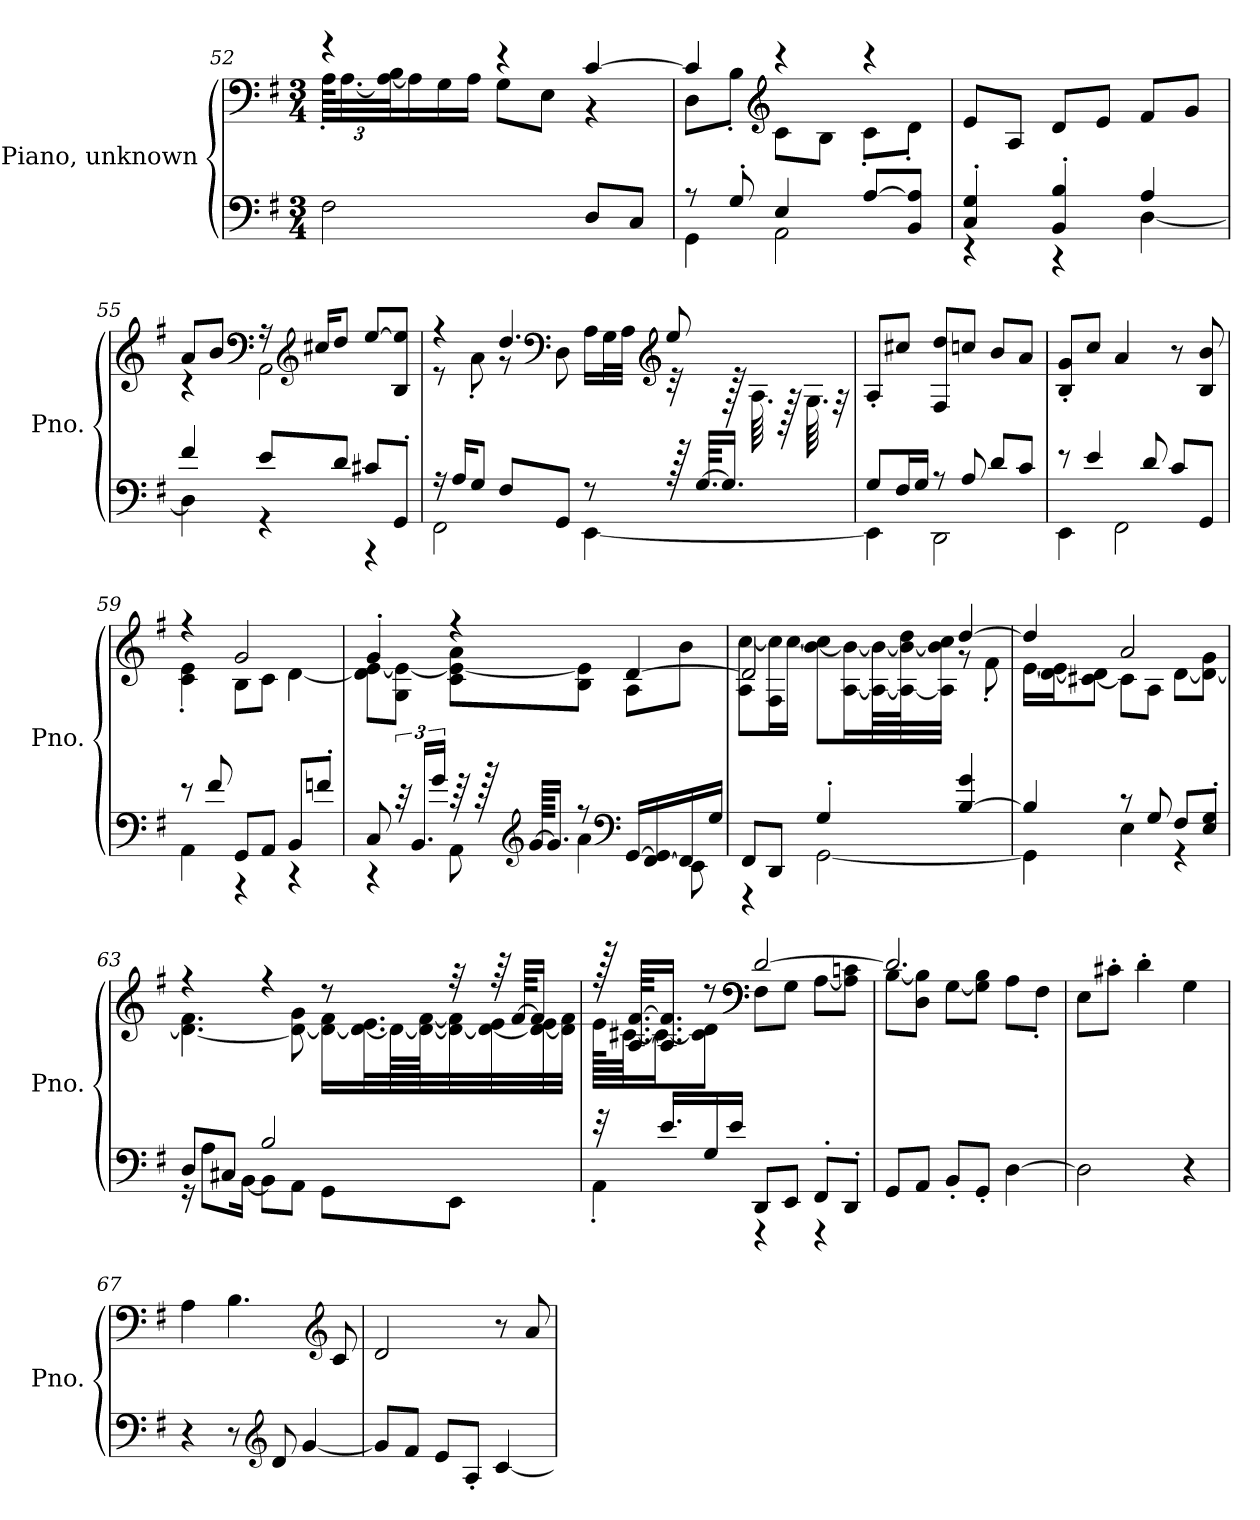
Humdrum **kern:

**kern	**kern
*part1	*part1
*staff2	*staff1
*I"Piano, unknown	*
*I'Pno.	*
*clefF4	*clefF4
*k[f#]	*k[f#]
*M3/4	*M3/4
=52	=52
*	*^
*	*	*Xbrackettup
2F#\	4r	96A'\KLLL
.	.	[48.A\
.	.	48A\_ 48B\J
.	.	16A\]
.	.	16G\
.	.	16A\JJ
.	4r	8G\L
.	.	8E\J
8D/L	[4c/	4r
8C/J	.	.
=53	=53	=53
*^	*	*
8r	4GG\	4c/]	8D\L
8G'/	.	.	8B'\J
*	*	*clefG2	*
4E/	2AA\	4r	8c\L
.	.	.	8B\J
[8A/L	.	4r	8c'\L
8BB/ 8A/]J	.	.	8d'\J
*	*	*v	*v
!!LO:LB:g=z
=54	=54	=54
4C/' 4G/'	4r	8e/L
.	.	8A/J
4BB/' 4B/'	4r	8d/L
.	.	8e/J
4A/	[4D\	8f#/L
.	.	8g/J
=55	=55	=55
*	*	*^
4f#/	4D\]	8a/L	4r
.	.	8b/J	.
*	*	*clefF4	*
8e/L	4r	16r	2AA\
*	*	*clefG2	*
.	.	16cc#X/KL	.
8d/J	.	8dd/J	.
8c#X/L	4r	[8ee/L	.
8GG'/J	.	8B/ 8ee/]J	.
=56	=56	=56	=56
16r	2FF#\	4r	8r
16A/KL	.	.	.
8G/J	.	.	8a'\
8F#/L	.	4.dd/	8r
*	*	*clefF4	*
8GG/J	.	.	8D\
8r	[4EE\	.	16A\LL
.	.	.	32G\L
.	.	.	32A\JJJ
*	*	*clefG2	*
128r	.	8ee/	32r
[64.G/KKLL	.	.	.
16.G/JJ]	.	.	128r
.	.	.	64.A\
.	.	.	128r
.	.	.	64.G\
.	.	.	32r
*	*	*v	*v
!!LO:LB:g=z
=57	=57	=57
8G/L	4EE\]	8A'/L
16F#/L	.	8cc#X/J
16G/JJ	.	.
8r	2DD\	8F#/ 8dd/L
8A/	.	8ccn/J
8d/L	.	8b/L
8c/J	.	8a/J
=58	=58	=58
8r	4EE\	8B/' 8g/'L
4e/	.	8cc/J
.	2FF#\	4a/
8d/	.	.
8c/L	.	8r
8GG/J	.	8B/ 8b/
=59	=59	=59
*	*	*^
8r	4AA\	4r	4c\' 4e\'
8f#/	.	.	.
8GG/L	4r	2g/	8B\L
8AA/J	.	.	8c\J
8BB/L	4r	.	[4d\
8fn'/J	.	.	.
!!LO:LB:g=z	!!
=60	=60	=60	=60
8C/	4r	4g'/	8d\] [8e\L
48r	.	.	8G\ 8e\_J
24.BB/LL	.	.	.
24g/JJ	.	.	.
64r	8AA\	4r	8c\ 8e\_ 8a\L
128r	.	.	.
*clefG2	*	*	*
[128g/KKKLL	.	.	.
16.g/JJ]	.	.	.
8r	4a\	.	8B\ 8e\]J
*clefF4	*	*	*
[16GG/LL	.	[4d/	8A\L
[16FF#/ 16GG/]	.	.	.
16FF#/]	8EE\	.	8b\J
16G/JJ	.	.	.
=61	=61	=61	=61
8FF#/L	4r	2d/]	8A\ [8cc\L
8DD/J	.	.	16F#\ 16cc\]L
.	.	.	[16cc\JJ
4G'/	[2GG\	.	[8b\ 8cc\]L
.	.	.	[16A\ 16b\_L
.	.	.	64A\_ 64b\_LL
.	.	.	64A\_ 64b\_ 64dd\J
.	.	.	32A\] 32b\] 32cc\JJJ
[4B/ 4g/	.	[4dd/	8r
.	.	.	8f#'\
!!LO:LB:g=z	!!
=62	=62	=62	=62
4B/]	4GG\]	4dd/]	[16e\LL
.	.	.	[16d\ 16e\]J
.	.	.	[8c#X\ 8d\]J
8r	4E\	2a/	8c#\L]
8G/	.	.	8A\J
8F#/L	4r	.	[8d\L
8E/' 8G/'J	.	.	8d\_ 8g\J
=63	=63	=63	=63
8D/L	16r	4r	4.d\_ 4.f#\
.	8A\L	.	.
8C#X/J	.	.	.
.	[16BB\Jk	.	.
2B/	8BB\L]	4r	.
.	8AA\J	.	8d\_ 8g\
.	8GG\L	8r	16d\_ 16f#\LL
.	.	.	32.d\_ 32.e\L
.	.	.	128d\LL_
.	.	.	128d\_ [128f#\JJ
.	8EE\J	32r	32d\_ 32f#\]
.	.	64r	32d\_ 32e\
.	.	[64f#/KKLL	.
.	.	16f#/JJ]	32d\_ 32e\
.	.	.	32d\] 32f#\JJJ
!!LO:LB:g=z	!!
=64	=64	=64	=64
32r	4AA'\	128r	128e\KLLLL
.	.	[64.A/ [64.f#/KKLL	[64.c#X\JJ
16.e/LL	.	16.A/] 16.f#/]JJ	16.c#\J_
16G/	.	8r	8c#\] 8d\J
16e/JJ	.	.	.
*	*	*clefF4	*
8DD/L	4r	[2d/	8F#\L
8EE/J	.	.	8G\J
8FF#'/L	4r	.	[8A\L
8DD'/J	.	.	8A\] 8cn\J
*v	*v	*	*
=65	=65	=65
8GG/L	2.d/]	[8B\L
8AA/J	.	8D\ 8B\]J
8BB'/L	.	[8G\L
8GG'/J	.	8G\] 8B\J
[4D\	.	8A\L
.	.	8F#'\J
*	*v	*v
=66	=66
2D\]	8E\L
.	8c#X'\J
.	4d'\
4r	4G\
=67	=67
4r	4A\
8r	4.B\
*clefG2	*
8d/	.
[4g/	.
*	*clefG2
.	8c/
!!LO:PB:g=z
=68	=68
8g/L]	2d/
8f#/J	.
8e/L	.
8A'/J	.
[4c/	8r
.	8a/
=	=
*-	*-
